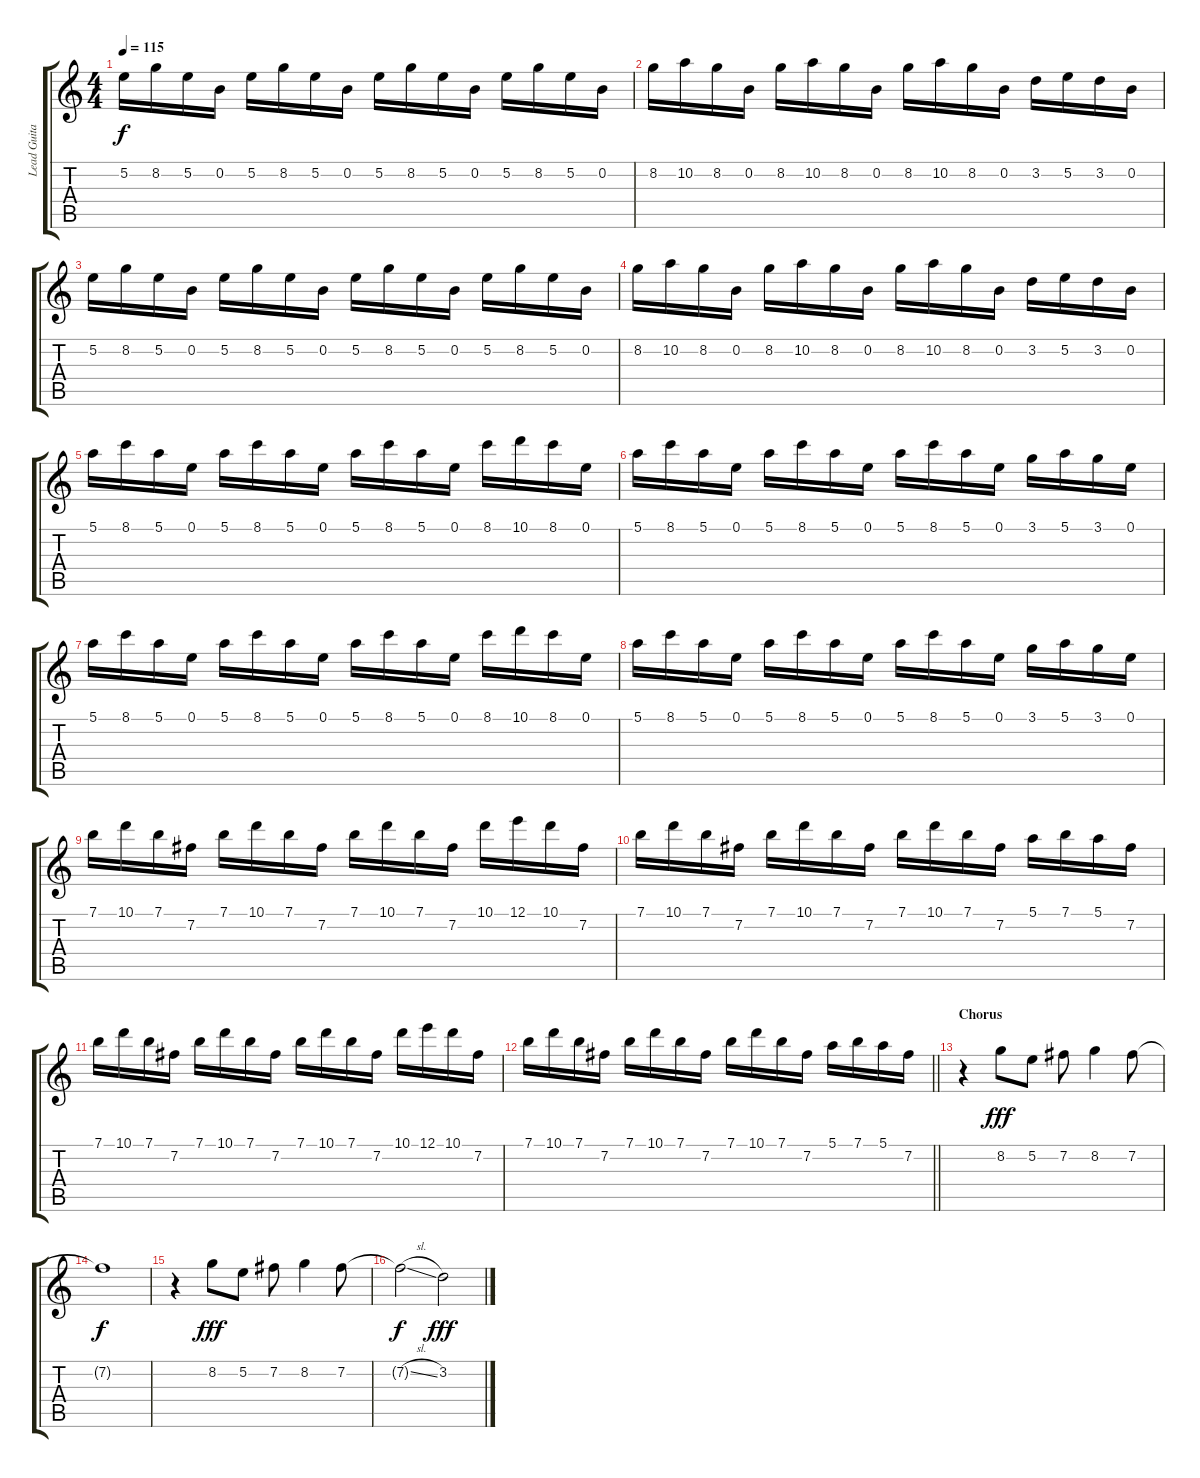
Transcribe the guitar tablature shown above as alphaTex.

\track ("Lead Guitar" "Lead Guita") {instrument distortionguitar}
\staff {score tabs}
\tuning (E4 B3 G3 D3 A2 D2) {hide}
\ts (4 4)
\tempo 115
\clef g2
\ks c
5.2.16{dy f} 8.2.16 5.2.16 0.2.16 5.2.16 8.2.16 5.2.16 0.2.16 5.2.16 8.2.16 5.2.16 0.2.16 5.2.16 8.2.16 5.2.16 0.2.16 |
8.2.16 10.2.16 8.2.16 0.2.16 8.2.16 10.2.16 8.2.16 0.2.16 8.2.16 10.2.16 8.2.16 0.2.16 3.2.16 5.2.16 3.2.16 0.2.16 |
5.2.16 8.2.16 5.2.16 0.2.16 5.2.16 8.2.16 5.2.16 0.2.16 5.2.16 8.2.16 5.2.16 0.2.16 5.2.16 8.2.16 5.2.16 0.2.16 |
8.2.16 10.2.16 8.2.16 0.2.16 8.2.16 10.2.16 8.2.16 0.2.16 8.2.16 10.2.16 8.2.16 0.2.16 3.2.16 5.2.16 3.2.16 0.2.16 |
5.1.16 8.1.16 5.1.16 0.1.16 5.1.16 8.1.16 5.1.16 0.1.16 5.1.16 8.1.16 5.1.16 0.1.16 8.1.16 10.1.16 8.1.16 0.1.16 |
5.1.16 8.1.16 5.1.16 0.1.16 5.1.16 8.1.16 5.1.16 0.1.16 5.1.16 8.1.16 5.1.16 0.1.16 3.1.16 5.1.16 3.1.16 0.1.16 |
5.1.16 8.1.16 5.1.16 0.1.16 5.1.16 8.1.16 5.1.16 0.1.16 5.1.16 8.1.16 5.1.16 0.1.16 8.1.16 10.1.16 8.1.16 0.1.16 |
5.1.16 8.1.16 5.1.16 0.1.16 5.1.16 8.1.16 5.1.16 0.1.16 5.1.16 8.1.16 5.1.16 0.1.16 3.1.16 5.1.16 3.1.16 0.1.16 |
7.1.16 10.1.16 7.1.16 7.2.16 7.1.16 10.1.16 7.1.16 7.2.16 7.1.16 10.1.16 7.1.16 7.2.16 10.1.16 12.1.16 10.1.16 7.2.16 |
7.1.16 10.1.16 7.1.16 7.2.16 7.1.16 10.1.16 7.1.16 7.2.16 7.1.16 10.1.16 7.1.16 7.2.16 5.1.16 7.1.16 5.1.16 7.2.16 |
7.1.16 10.1.16 7.1.16 7.2.16 7.1.16 10.1.16 7.1.16 7.2.16 7.1.16 10.1.16 7.1.16 7.2.16 10.1.16 12.1.16 10.1.16 7.2.16 |
\barLineRight lightlight
7.1.16 10.1.16 7.1.16 7.2.16 7.1.16 10.1.16 7.1.16 7.2.16 7.1.16 10.1.16 7.1.16 7.2.16 5.1.16 7.1.16 5.1.16 7.2.16 |
\section ("" "Chorus")
r.4 8.2.8{dy fff} 5.2.8 7.2.8 8.2.4 7.2.8 |
7.2{t}.1{dy f} |
r.4 8.2.8{dy fff} 5.2.8 7.2.8 8.2.4 7.2.8 |
7.2{sl t}.2{dy f} 3.2.2{dy fff}
